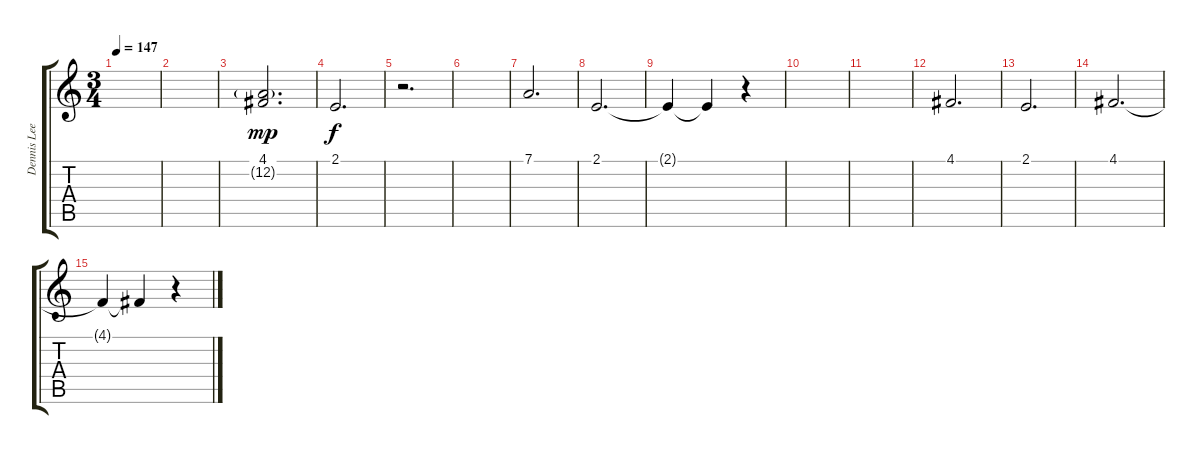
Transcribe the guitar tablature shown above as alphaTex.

\track ("Dennis Lee - Vocals" "Dennis Lee") {instrument altosax}
\staff {score tabs}
\tuning (D4 A3 F3 C3 G2 D2) {hide}
\ts (3 4)
\tempo 147
\clef g2
\ks c
|
|
(4.1 12.2{g}).2{d dy mp} |
2.1.2{d dy f} |
r.2{d} |
|
7.1.2{d} |
2.1.2{d} |
2.1{t}.4 2.1{t}.4 r.4 |
|
|
4.1.2{d} |
2.1.2{d} |
4.1.2{d} |
4.1{t}.4 4.1{t}.4 r.4
